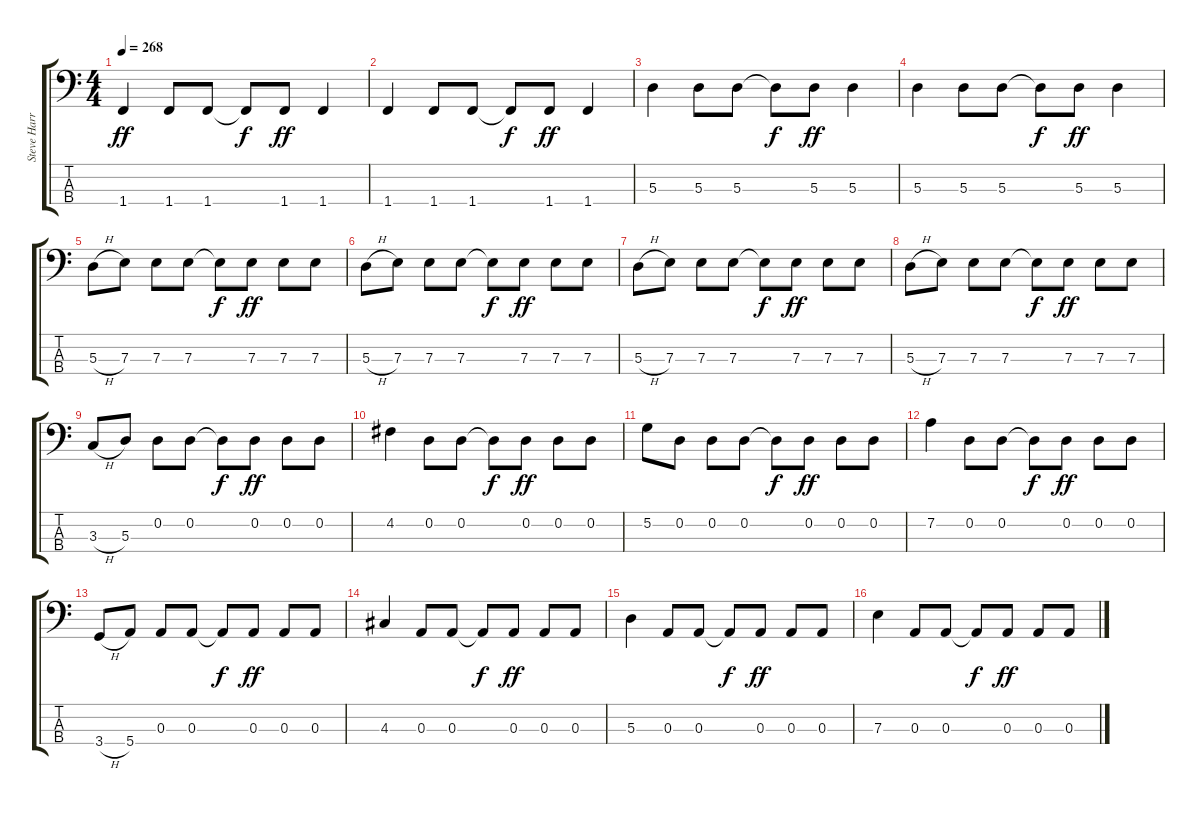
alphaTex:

\track ("Steve Harris" "Steve Harr") {instrument electricbassfinger}
\staff {score tabs}
\tuning (G2 D2 A1 E1) {hide}
\ts (4 4)
\tempo 268
\clef f4
\ks c
1.4.4{dy ff} 1.4.8 1.4.8 1.4{t}.8{dy f} 1.4.8{dy ff} 1.4.4 |
1.4.4 1.4.8 1.4.8 1.4{t}.8{dy f} 1.4.8{dy ff} 1.4.4 |
5.3.4 5.3.8 5.3.8 5.3{t}.8{dy f} 5.3.8{dy ff} 5.3.4 |
5.3.4 5.3.8 5.3.8 5.3{t}.8{dy f} 5.3.8{dy ff} 5.3.4 |
5.3{h}.8 7.3.8 7.3.8 7.3.8 7.3{t}.8{dy f} 7.3.8{dy ff} 7.3.8 7.3.8 |
5.3{h}.8 7.3.8 7.3.8 7.3.8 7.3{t}.8{dy f} 7.3.8{dy ff} 7.3.8 7.3.8 |
5.3{h}.8 7.3.8 7.3.8 7.3.8 7.3{t}.8{dy f} 7.3.8{dy ff} 7.3.8 7.3.8 |
5.3{h}.8 7.3.8 7.3.8 7.3.8 7.3{t}.8{dy f} 7.3.8{dy ff} 7.3.8 7.3.8 |
3.3{h}.8 5.3.8 0.2.8 0.2.8 0.2{t}.8{dy f} 0.2.8{dy ff} 0.2.8 0.2.8 |
4.2.4 0.2.8 0.2.8 0.2{t}.8{dy f} 0.2.8{dy ff} 0.2.8 0.2.8 |
5.2.8 0.2.8 0.2.8 0.2.8 0.2{t}.8{dy f} 0.2.8{dy ff} 0.2.8 0.2.8 |
7.2.4 0.2.8 0.2.8 0.2{t}.8{dy f} 0.2.8{dy ff} 0.2.8 0.2.8 |
3.4{h}.8 5.4.8 0.3.8 0.3.8 0.3{t}.8{dy f} 0.3.8{dy ff} 0.3.8 0.3.8 |
4.3.4 0.3.8 0.3.8 0.3{t}.8{dy f} 0.3.8{dy ff} 0.3.8 0.3.8 |
5.3.4 0.3.8 0.3.8 0.3{t}.8{dy f} 0.3.8{dy ff} 0.3.8 0.3.8 |
7.3.4 0.3.8 0.3.8 0.3{t}.8{dy f} 0.3.8{dy ff} 0.3.8 0.3.8
